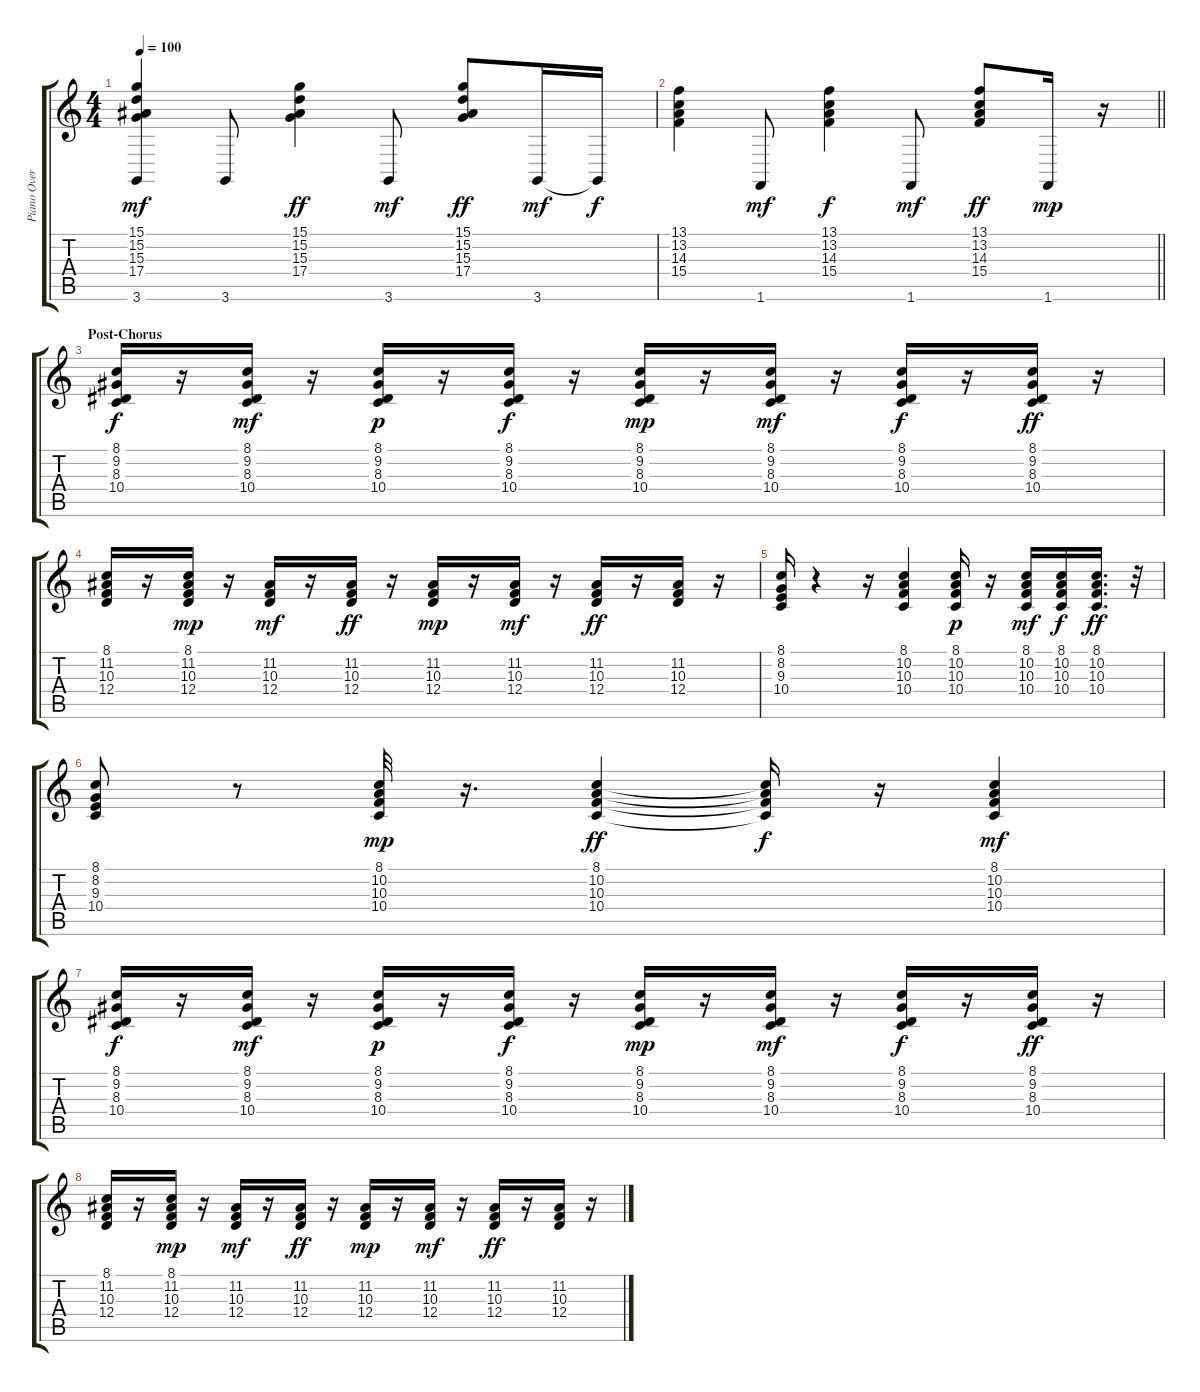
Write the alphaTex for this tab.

\track ("Piano Overdub (Peter Frampton)" "Piano Over") {instrument electricgrandpiano}
\staff {score tabs}
\tuning (E4 B3 G3 D3 A2 E2) {hide}
\ts (4 4)
\tempo 100
\clef g2
\ks c
(15.1 15.2 15.3 17.4 3.6).4{dy mf} 3.6.8 (15.1 15.2 15.3 17.4).4{dy ff} 3.6.8{dy mf} (15.1 15.2 15.3 17.4).8{dy ff} 3.6.16{dy mf} 3.6{t}.16{dy f} |
\barLineRight lightlight
(13.1 13.2 14.3 15.4).4 1.6.8{dy mf} (13.1 13.2 14.3 15.4).4{dy f} 1.6.8{dy mf} (13.1 13.2 14.3 15.4).8{dy ff} 1.6.16{dy mp} r.16 |
\section ("" "Post-Chorus")
(8.1 9.2 8.3 10.4).16{dy f} r.16 (8.1 9.2 8.3 10.4).16{dy mf} r.16 (8.1 9.2 8.3 10.4).16{dy p} r.16 (8.1 9.2 8.3 10.4).16{dy f} r.16 (8.1 9.2 8.3 10.4).16{dy mp} r.16 (8.1 9.2 8.3 10.4).16{dy mf} r.16 (8.1 9.2 8.3 10.4).16{dy f} r.16 (8.1 9.2 8.3 10.4).16{dy ff} r.16 |
(8.1 11.2 10.3 12.4).16 r.16 (8.1 11.2 10.3 12.4).16{dy mp} r.16 (11.2 10.3 12.4).16{dy mf} r.16 (11.2 10.3 12.4).16{dy ff} r.16 (11.2 10.3 12.4).16{dy mp} r.16 (11.2 10.3 12.4).16{dy mf} r.16 (11.2 10.3 12.4).16{dy ff} r.16 (11.2 10.3 12.4).16 r.16 |
(8.1 8.2 9.3 10.4).16 r.4 r.16 (8.1 10.2 10.3 10.4).4 (8.1 10.2 10.3 10.4).16{dy p} r.16 (8.1 10.2 10.3 10.4).16{dy mf} (8.1 10.2 10.3 10.4).16{dy f} (8.1 10.2 10.3 10.4).16{d dy ff} r.32 |
(8.1 8.2 9.3 10.4).8 r.8 (8.1 10.2 10.3 10.4).32{dy mp} r.16{d} (8.1 10.2 10.3 10.4).4{dy ff} (8.1{t} 10.2{t} 10.3{t} 10.4{t}).16{dy f} r.16 (8.1 10.2 10.3 10.4).4{dy mf} |
(8.1 9.2 8.3 10.4).16{dy f} r.16 (8.1 9.2 8.3 10.4).16{dy mf} r.16 (8.1 9.2 8.3 10.4).16{dy p} r.16 (8.1 9.2 8.3 10.4).16{dy f} r.16 (8.1 9.2 8.3 10.4).16{dy mp} r.16 (8.1 9.2 8.3 10.4).16{dy mf} r.16 (8.1 9.2 8.3 10.4).16{dy f} r.16 (8.1 9.2 8.3 10.4).16{dy ff} r.16 |
(8.1 11.2 10.3 12.4).16 r.16 (8.1 11.2 10.3 12.4).16{dy mp} r.16 (11.2 10.3 12.4).16{dy mf} r.16 (11.2 10.3 12.4).16{dy ff} r.16 (11.2 10.3 12.4).16{dy mp} r.16 (11.2 10.3 12.4).16{dy mf} r.16 (11.2 10.3 12.4).16{dy ff} r.16 (11.2 10.3 12.4).16 r.16
